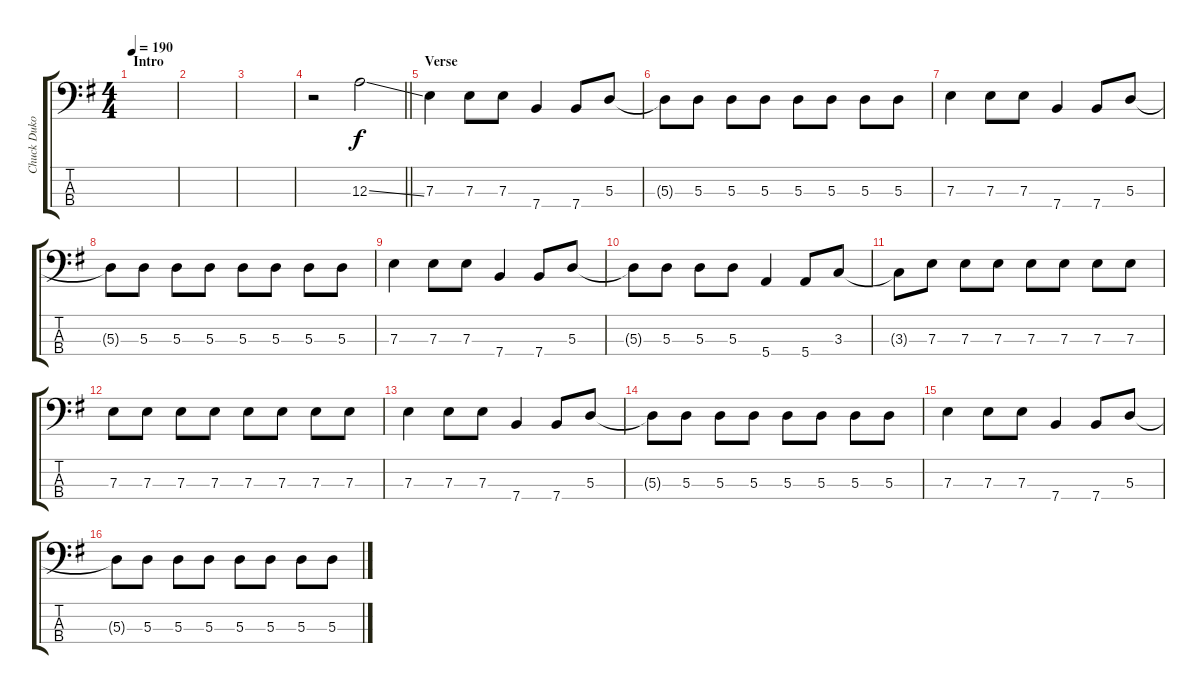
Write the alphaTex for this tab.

\track ("Chuck Dukowski" "Chuck Duko") {instrument electricbassfinger}
\staff {score tabs}
\tuning (G2 D2 A1 E1) {hide}
\ts (4 4)
\section ("" "Intro")
\tempo 190
\clef f4
\ks eminor
|
|
|
\barLineRight lightlight
r.2 12.3{ss}.2 |
\section ("" "Verse")
7.3.4 7.3.8 7.3.8 7.4.4 7.4.8 5.3.8 |
5.3{t}.8 5.3.8 5.3.8 5.3.8 5.3.8 5.3.8 5.3.8 5.3.8 |
7.3.4 7.3.8 7.3.8 7.4.4 7.4.8 5.3.8 |
5.3{t}.8 5.3.8 5.3.8 5.3.8 5.3.8 5.3.8 5.3.8 5.3.8 |
7.3.4 7.3.8 7.3.8 7.4.4 7.4.8 5.3.8 |
5.3{t}.8 5.3.8 5.3.8 5.3.8 5.4.4 5.4.8 3.3.8 |
3.3{t}.8 7.3.8 7.3.8 7.3.8 7.3.8 7.3.8 7.3.8 7.3.8 |
7.3.8 7.3.8 7.3.8 7.3.8 7.3.8 7.3.8 7.3.8 7.3.8 |
7.3.4 7.3.8 7.3.8 7.4.4 7.4.8 5.3.8 |
5.3{t}.8 5.3.8 5.3.8 5.3.8 5.3.8 5.3.8 5.3.8 5.3.8 |
7.3.4 7.3.8 7.3.8 7.4.4 7.4.8 5.3.8 |
5.3{t}.8 5.3.8 5.3.8 5.3.8 5.3.8 5.3.8 5.3.8 5.3.8
